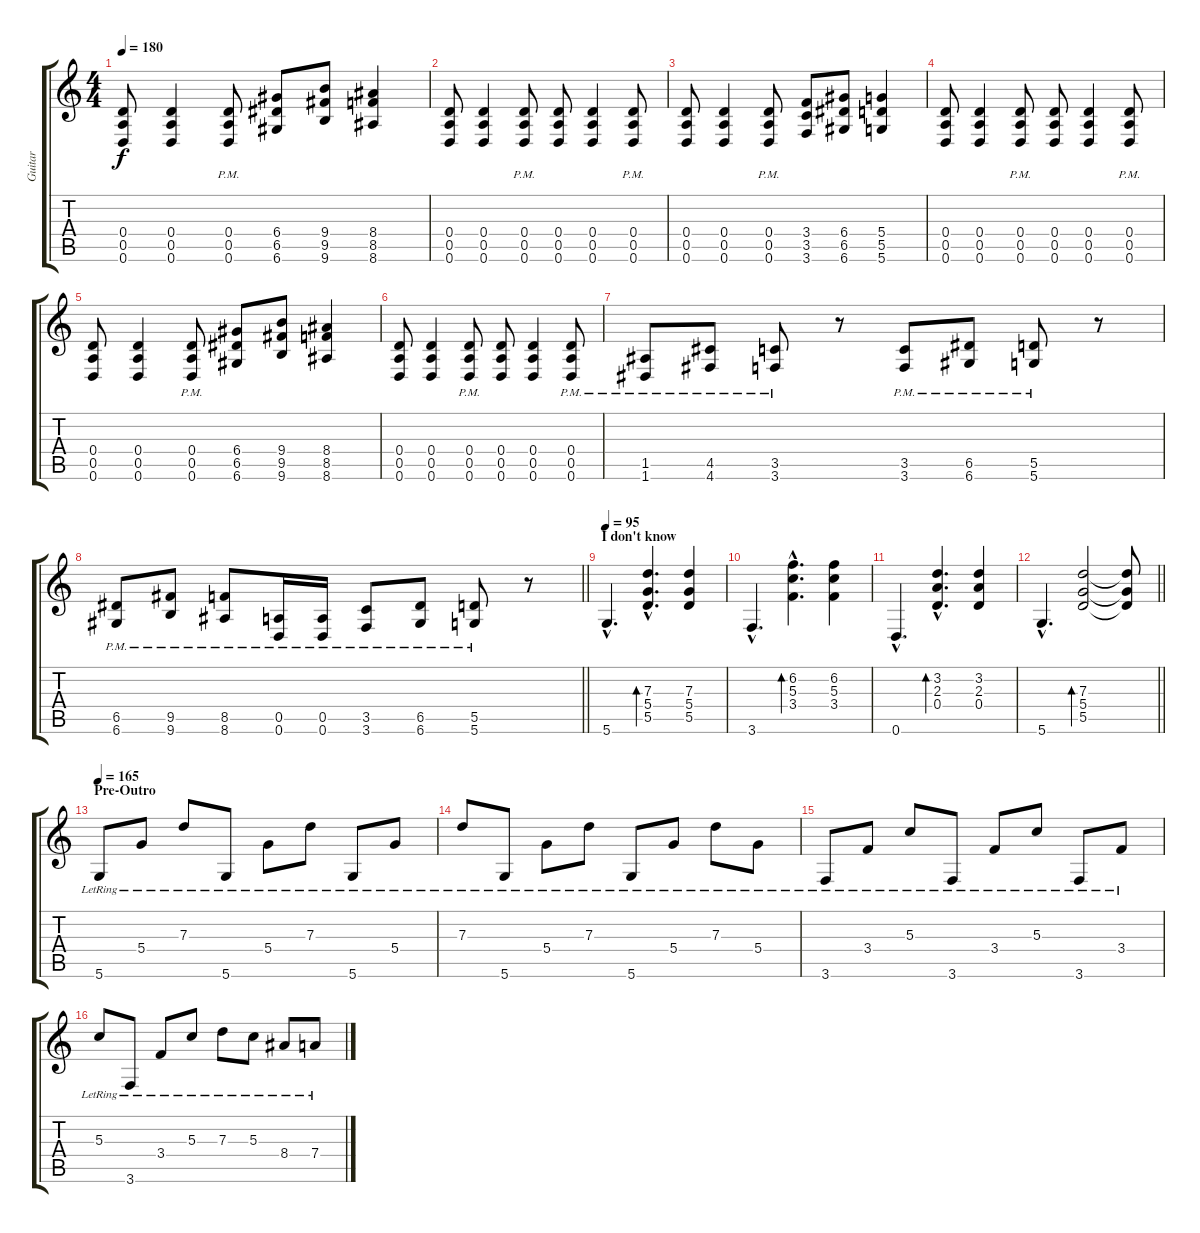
\track ("Guitar" "Guitar") {instrument distortionguitar}
\staff {score tabs}
\tuning (E4 B3 G3 D3 A2 D2) {hide}
\ts (4 4)
\tempo 180
\clef g2
\ks c
(0.4 0.5 0.6).8{dy f} (0.4 0.5 0.6).4 (0.4{pm} 0.5{pm} 0.6{pm}).8 (6.4 6.5 6.6).8 (9.4 9.5 9.6).8 (8.4 8.5 8.6).4 |
(0.4 0.5 0.6).8 (0.4 0.5 0.6).4 (0.4{pm} 0.5{pm} 0.6{pm}).8 (0.4 0.5 0.6).8 (0.4 0.5 0.6).4 (0.4{pm} 0.5{pm} 0.6{pm}).8 |
(0.4 0.5 0.6).8 (0.4 0.5 0.6).4 (0.4{pm} 0.5{pm} 0.6{pm}).8 (3.4 3.5 3.6).8 (6.4 6.5 6.6).8 (5.4 5.5 5.6).4 |
(0.4 0.5 0.6).8 (0.4 0.5 0.6).4 (0.4{pm} 0.5{pm} 0.6{pm}).8 (0.4 0.5 0.6).8 (0.4 0.5 0.6).4 (0.4{pm} 0.5{pm} 0.6{pm}).8 |
(0.4 0.5 0.6).8 (0.4 0.5 0.6).4 (0.4{pm} 0.5{pm} 0.6{pm}).8 (6.4 6.5 6.6).8 (9.4 9.5 9.6).8 (8.4 8.5 8.6).4 |
(0.4 0.5 0.6).8 (0.4 0.5 0.6).4 (0.4{pm} 0.5{pm} 0.6{pm}).8 (0.4 0.5 0.6).8 (0.4 0.5 0.6).4 (0.4{pm} 0.5{pm} 0.6{pm}).8 |
(1.5{pm} 1.6).8 (4.5{pm} 4.6).8 (3.5{pm} 3.6).8 r.8 (3.5{pm} 3.6).8 (6.5{pm} 6.6).8 (5.5{pm} 5.6).8 r.8 |
\barLineRight lightlight
(6.5{pm} 6.6).8 (9.5{pm} 9.6).8 (8.5{pm} 8.6).8 (0.5{pm} 0.6).16 (0.5{pm} 0.6).16 (3.5{pm} 3.6).8 (6.5{pm} 6.6).8 (5.5{pm} 5.6).8 r.8 |
\section ("" "I don't know")
\tempo 95
5.6{hac}.4{d} (7.3{hac} 5.4{hac} 5.5{hac}).4{d bd 240} (7.3 5.4 5.5).4 |
3.6{hac}.4{d} (6.2{hac} 5.3{hac} 3.4{hac}).4{d bd 240} (6.2 5.3 3.4).4 |
0.6{hac}.4{d} (3.2{hac} 2.3{hac} 0.4{hac}).4{d bd 240} (3.2 2.3 0.4).4 |
\barLineRight lightlight
5.6{hac}.4{d} (7.3 5.4 5.5).2{bd 240} (7.3{t} 5.4{t} 5.5{t}).8 |
\section ("" "Pre-Outro")
\tempo 165
5.6{lr}.8 5.4{lr}.8 7.3{lr}.8 5.6{lr}.8 5.4{lr}.8 7.3{lr}.8 5.6{lr}.8 5.4{lr}.8 |
7.3{lr}.8 5.6{lr}.8 5.4{lr}.8 7.3{lr}.8 5.6{lr}.8 5.4{lr}.8 7.3{lr}.8 5.4{lr}.8 |
3.6{lr}.8 3.4{lr}.8 5.3{lr}.8 3.6{lr}.8 3.4{lr}.8 5.3{lr}.8 3.6{lr}.8 3.4{lr}.8 |
5.3{lr}.8 3.6{lr}.8 3.4{lr}.8 5.3{lr}.8 7.3{lr}.8 5.3{lr}.8 8.4{lr}.8 7.4{lr}.8
